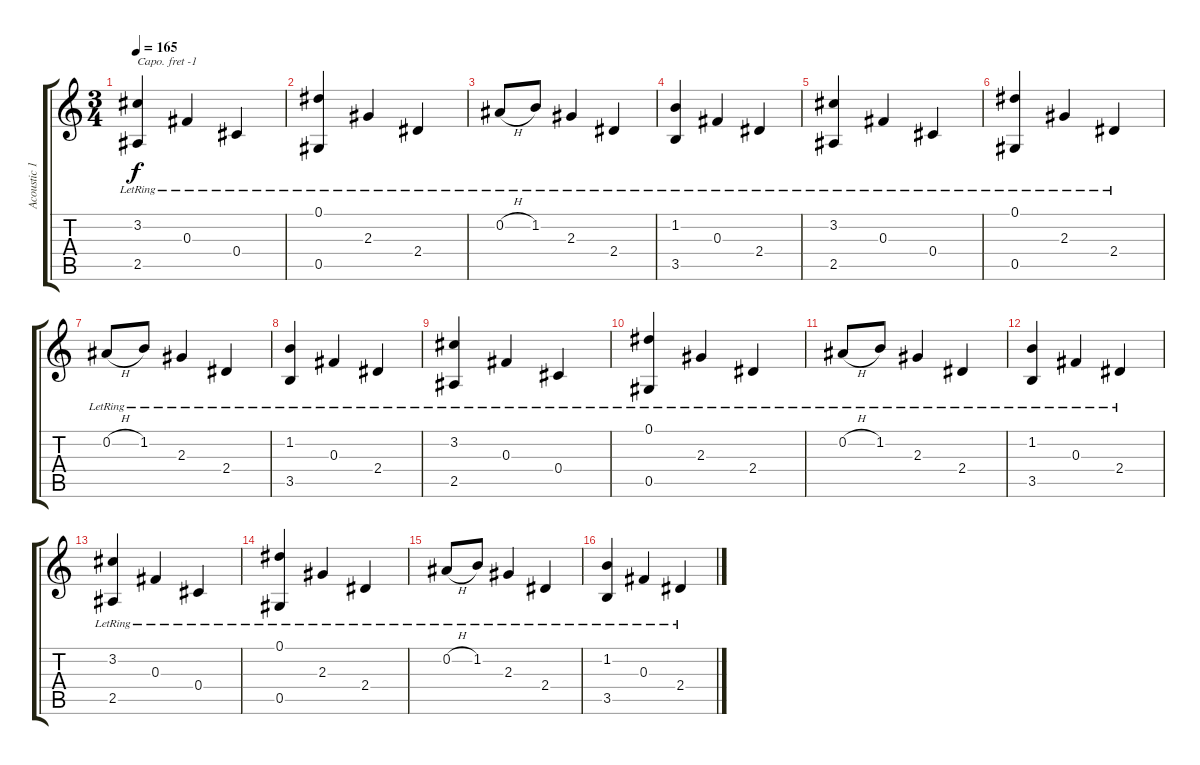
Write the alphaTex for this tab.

\track ("Acoustic 1" "Acoustic 1") {instrument acousticguitarsteel}
\staff {score tabs}
\capo -1
\tuning (E4 B3 G3 D3 A2 E2) {hide}
\ts (3 4)
\tempo 165
\clef g2
\ks c
(3.2{lr} 2.5).4{dy f} 0.3{lr}.4 0.4{lr}.4 |
(0.1{lr} 0.5).4 2.3{lr}.4 2.4{lr}.4 |
0.2{h lr}.8 1.2{lr}.8 2.3{lr}.4 2.4{lr}.4 |
(1.2{lr} 3.5).4 0.3{lr}.4 2.4{lr}.4 |
(3.2{lr} 2.5).4 0.3{lr}.4 0.4{lr}.4 |
(0.1{lr} 0.5).4 2.3{lr}.4 2.4{lr}.4 |
0.2{h lr}.8 1.2{lr}.8 2.3{lr}.4 2.4{lr}.4 |
(1.2{lr} 3.5).4 0.3{lr}.4 2.4{lr}.4 |
(3.2{lr} 2.5).4 0.3{lr}.4 0.4{lr}.4 |
(0.1{lr} 0.5).4 2.3{lr}.4 2.4{lr}.4 |
0.2{h lr}.8 1.2{lr}.8 2.3{lr}.4 2.4{lr}.4 |
(1.2{lr} 3.5).4 0.3{lr}.4 2.4{lr}.4 |
(3.2{lr} 2.5).4 0.3{lr}.4 0.4{lr}.4 |
(0.1{lr} 0.5).4 2.3{lr}.4 2.4{lr}.4 |
0.2{h lr}.8 1.2{lr}.8 2.3{lr}.4 2.4{lr}.4 |
(1.2{lr} 3.5).4 0.3{lr}.4 2.4{lr}.4
